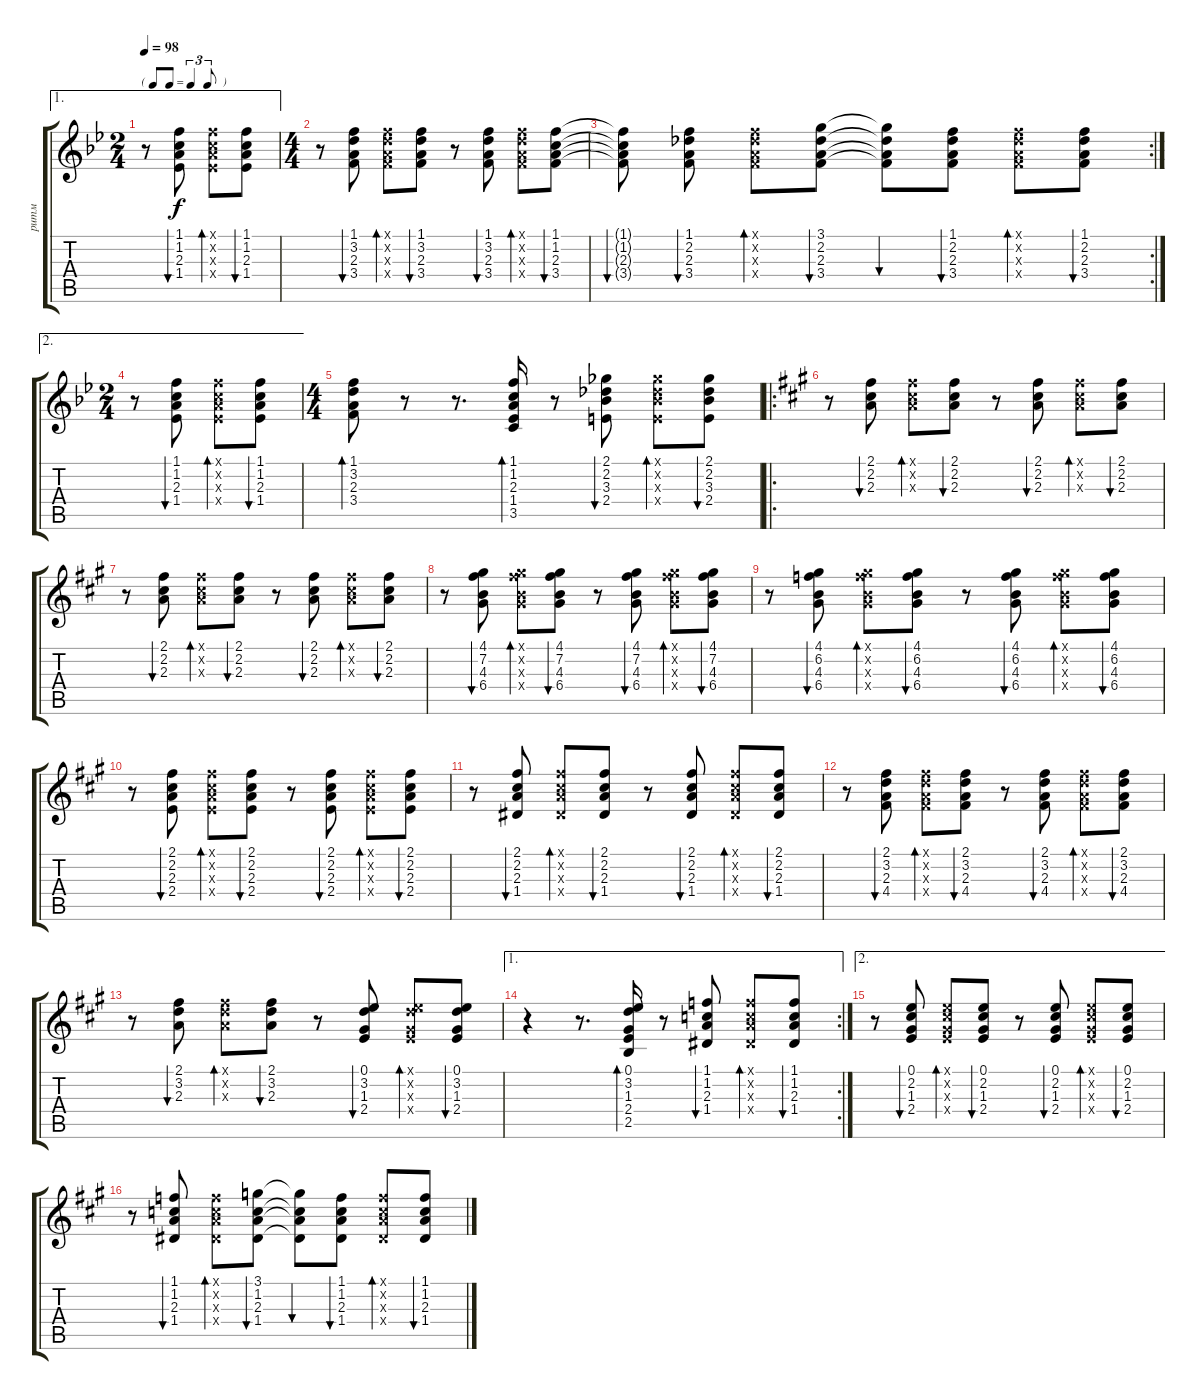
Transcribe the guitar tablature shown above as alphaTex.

\track ("ритм" "ритм") {instrument acousticguitarsteel}
\staff {score tabs}
\tuning (E4 B3 G3 D3 A2 E2) {hide}
\ae 1
\ts (2 4)
\tf triplet8th
\tempo 98
\clef g2
\ks gminor
r.8{dy f} (1.1 1.2 2.3 1.4).8{bu 60} (1.1{x} 1.2{x} 2.3{x} 1.4{x}).8{bd 60} (1.1 1.2 2.3 1.4).8{bu 60} |
\ts (4 4)
r.8 (1.1 3.2 2.3 3.4).8{bu 60} (1.1{x} 3.2{x} 2.3{x} 3.4{x}).8{bd 60} (1.1 3.2 2.3 3.4).8{bu 60} r.8 (1.1 3.2 2.3 3.4).8{bu 60} (1.1{x} 3.2{x} 2.3{x} 3.4{x}).8{bd 60} (1.1 1.2 2.3 3.4).8{bu 60} |
\rc 2
(1.1{t} 1.2{t} 2.3{t} 3.4{t}).8{bu 60 beam split} (1.1 2.2 2.3 3.4).8{bu 60} (1.1{x} 2.2{x} 2.3{x} 3.4{x}).8{bd 60} (3.1 2.2 2.3 3.4).8{bu 60} (3.1{t} 2.2{t} 2.3{t} 3.4{t}).8{bu 60} (1.1 2.2 2.3 3.4).8{bu 60} (1.1{x} 2.2{x} 2.3{x} 3.4{x}).8{bd 60} (1.1 2.2 2.3 3.4).8{bu 60} |
\ae 2
\ts (2 4)
r.8 (1.1 1.2 2.3 1.4).8{bu 60} (1.1{x} 1.2{x} 2.3{x} 1.4{x}).8{bd 60} (1.1 1.2 2.3 1.4).8{bu 60} |
\ts (4 4)
(1.1 3.2 2.3 3.4).8{bd 60} r.8 r.8{d} (1.1 1.2 2.3 1.4 3.5).16{bd 60} r.8 (2.1 2.2 3.3 2.4).8{bu 60} (2.1{x} 2.2{x} 3.3{x} 2.4{x}).8{bd 60} (2.1 2.2 3.3 2.4).8{bu 60} |
\ro
\ks f#minor
r.8 (2.1 2.2 2.3).8{bu 60} (2.1{x} 2.2{x} 2.3{x}).8{bd 60} (2.1 2.2 2.3).8{bu 60} r.8 (2.1 2.2 2.3).8{bu 60} (2.1{x} 2.2{x} 2.3{x}).8{bd 60} (2.1 2.2 2.3).8{bu 60} |
r.8 (2.1 2.2 2.3).8{bu 60} (2.1{x} 2.2{x} 2.3{x}).8{bd 60} (2.1 2.2 2.3).8{bu 60} r.8 (2.1 2.2 2.3).8{bu 60} (2.1{x} 2.2{x} 2.3{x}).8{bd 60} (2.1 2.2 2.3).8{bu 60} |
r.8 (4.1 7.2 4.3 6.4).8{bu 60} (4.1{x} 7.2{x} 4.3{x} 6.4{x}).8{bd 60} (4.1 7.2 4.3 6.4).8{bu 60} r.8 (4.1 7.2 4.3 6.4).8{bu 60} (4.1{x} 7.2{x} 4.3{x} 6.4{x}).8{bd 60} (4.1 7.2 4.3 6.4).8{bu 60} |
r.8 (4.1 6.2 4.3 6.4).8{bu 60} (4.1{x} 6.2{x} 4.3{x} 6.4{x}).8{bd 60} (4.1 6.2 4.3 6.4).8{bu 60} r.8 (4.1 6.2 4.3 6.4).8{bu 60} (4.1{x} 6.2{x} 4.3{x} 6.4{x}).8{bd 60} (4.1 6.2 4.3 6.4).8{bu 60} |
r.8 (2.1 2.2 2.3 2.4).8{bu 60} (2.1{x} 2.2{x} 2.3{x} 2.4{x}).8{bd 60} (2.1 2.2 2.3 2.4).8{bu 60} r.8 (2.1 2.2 2.3 2.4).8{bu 60} (2.1{x} 2.2{x} 2.3{x} 2.4{x}).8{bd 60} (2.1 2.2 2.3 2.4).8{bu 60} |
r.8 (2.1 2.2 2.3 1.4).8{bu 60} (2.1{x} 2.2{x} 2.3{x} 1.4{x}).8{bd 60} (2.1 2.2 2.3 1.4).8{bu 60} r.8 (2.1 2.2 2.3 1.4).8{bu 60} (2.1{x} 2.2{x} 2.3{x} 1.4{x}).8{bd 60} (2.1 2.2 2.3 1.4).8{bu 60} |
r.8 (2.1 3.2 2.3 4.4).8{bu 60} (2.1{x} 3.2{x} 2.3{x} 4.4{x}).8{bd 60} (2.1 3.2 2.3 4.4).8{bu 60} r.8 (2.1 3.2 2.3 4.4).8{bu 60} (2.1{x} 3.2{x} 2.3{x} 4.4{x}).8{bd 60} (2.1 3.2 2.3 4.4).8{bu 60} |
r.8 (2.1 3.2 2.3).8{bu 60} (2.1{x} 3.2{x} 2.3{x}).8{bd 60} (2.1 3.2 2.3).8{bu 60} r.8 (0.1 3.2 1.3 2.4).8{bu 60} (0.1{x} 3.2{x} 1.3{x} 2.4{x}).8{bd 60} (0.1 3.2 1.3 2.4).8{bu 60} |
\ae 1
\rc 2
r.4 r.8{d} (0.1 3.2 1.3 2.4 2.5).16{bd 60} r.8 (1.1 1.2 2.3 1.4).8{bu 60} (1.1{x} 1.2{x} 2.3{x} 1.4{x}).8{bd 60} (1.1 1.2 2.3 1.4).8{bu 60} |
\ae 2
r.8 (0.1 2.2 1.3 2.4).8{bu 60} (0.1{x} 2.2{x} 1.3{x} 2.4{x}).8{bd 60} (0.1 2.2 1.3 2.4).8{bu 60} r.8 (0.1 2.2 1.3 2.4).8{bu 60} (0.1{x} 2.2{x} 1.3{x} 2.4{x}).8{bd 60} (0.1 2.2 1.3 2.4).8{bu 60} |
r.8{beam split} (1.1 1.2 2.3 1.4).8{bu 60} (1.1{x} 1.2{x} 2.3{x} 1.4{x}).8{bd 60} (3.1 1.2 2.3 1.4).8{bu 60} (3.1{t} 1.2{t} 2.3{t} 1.4{t}).8{bu 60 beam merge} (1.1 1.2 2.3 1.4).8{bu 60} (1.1{x} 1.2{x} 2.3{x} 1.4{x}).8{bd 60 beam merge} (1.1 1.2 2.3 1.4).8{bu 60}
